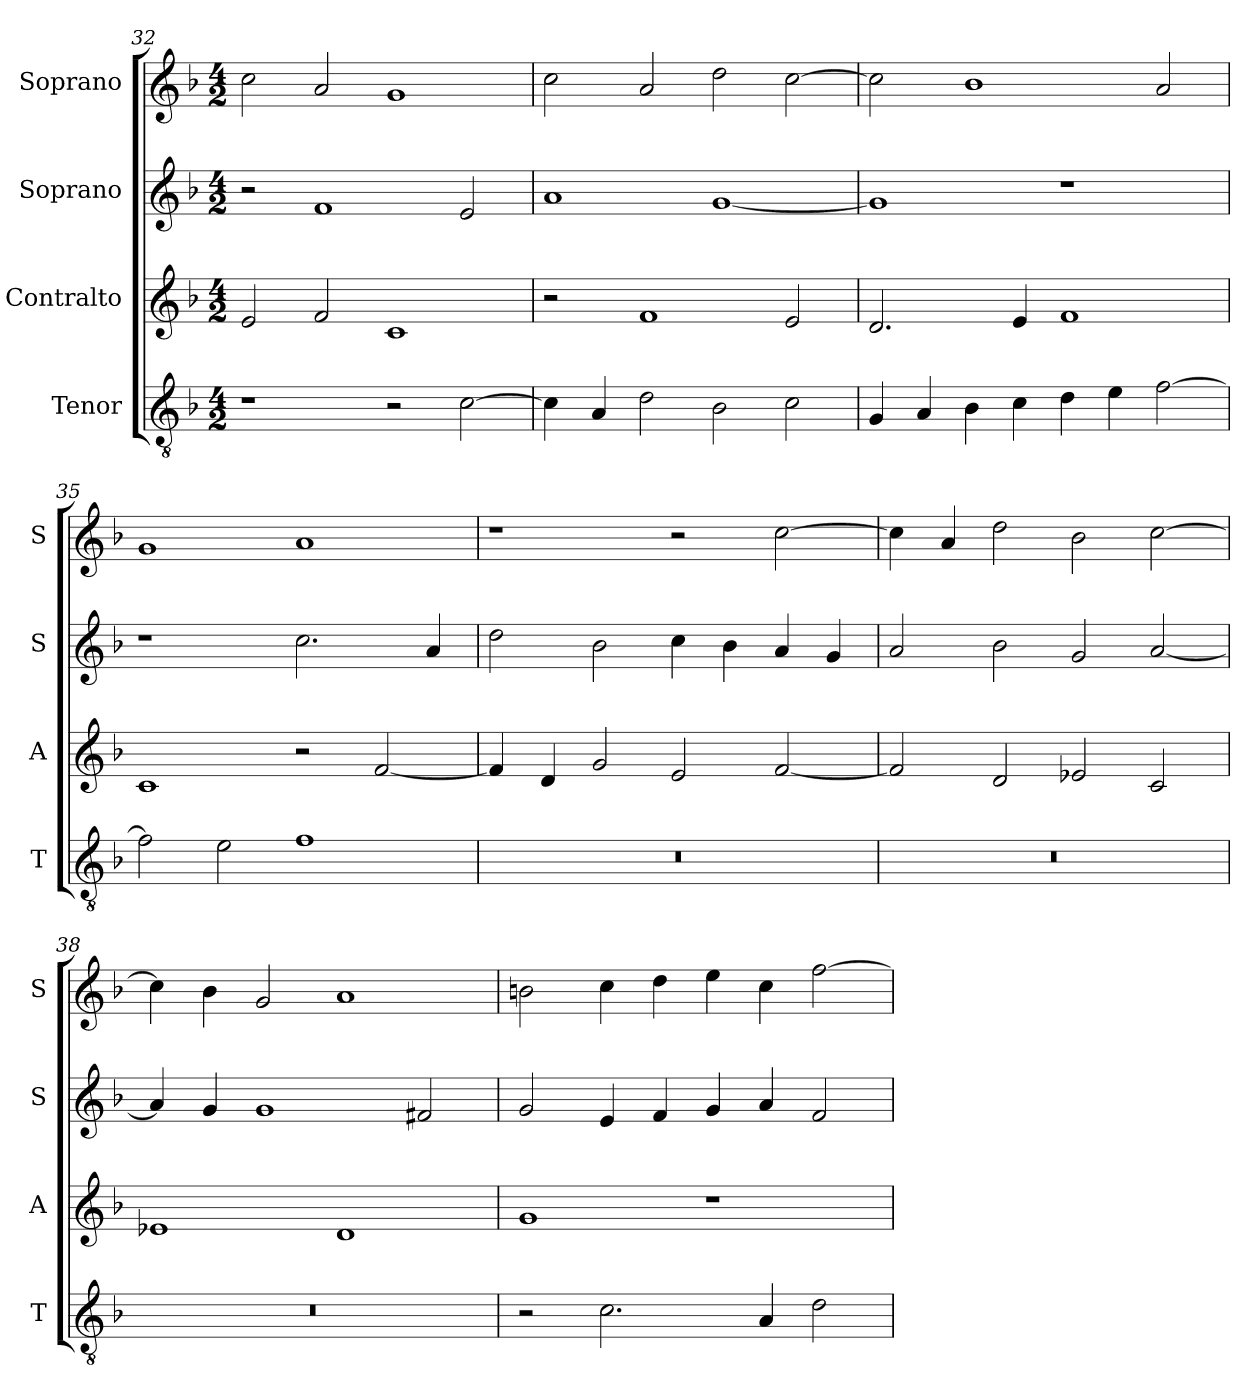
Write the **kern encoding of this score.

**kern	**kern	**kern	**kern
*part4	*part3	*part2	*part1
*staff4	*staff3	*staff2	*staff1
*I"Tenor	*I"Contralto	*I"Soprano	*I"Soprano
*I'T	*I'A	*I'S	*I'S
*clefGv2	*clefG2	*clefG2	*clefG2
*k[b-]	*k[b-]	*k[b-]	*k[b-]
*G:dor	*G:dor	*G:dor	*G:dor
*M4/2	*M4/2	*M4/2	*M4/2
=32	=32	=32	=32
1r	2e	2r	2cc
.	2f	1f	2a
2r	1c	.	1g
[2c	.	2e	.
=33	=33	=33	=33
4c]	2r	1a	2cc
4A	.	.	.
2d	1f	.	2a
2B-	.	[1g	2dd
2c	2e	.	[2cc
=34	=34	=34	=34
4G	2.d	1g]	2cc]
4A	.	.	.
4B-	.	.	1b-
4c	4e	.	.
4d	1f	1r	.
4e	.	.	.
[2f	.	.	2a
=35	=35	=35	=35
2f]	1c	1r	1g
2e	.	.	.
1f	2r	2.cc	1a
.	[2f	.	.
.	.	4a	.
=36	=36	=36	=36
0r	4f]	2dd	1r
.	4d	.	.
.	2g	2b-	.
.	2e	4cc	2r
.	.	4b-	.
.	[2f	4a	[2cc
.	.	4g	.
=37	=37	=37	=37
0r	2f]	2a	4cc]
.	.	.	4a
.	2d	2b-	2dd
.	2e-X	2g	2b-
.	2c	[2a	[2cc
=38	=38	=38	=38
0r	1e-X	4a]	4cc]
.	.	4g	4b-
.	.	1g	2g
.	1d	.	1a
.	.	2f#X	.
=39	=39	=39	=39
2r	1g	2g	2bn
2.c	.	4e	4cc
.	.	4f	4dd
.	1r	4g	4ee
4A	.	4a	4cc
2d	.	2f	[2ff
=	=	=	=
*-	*-	*-	*-
